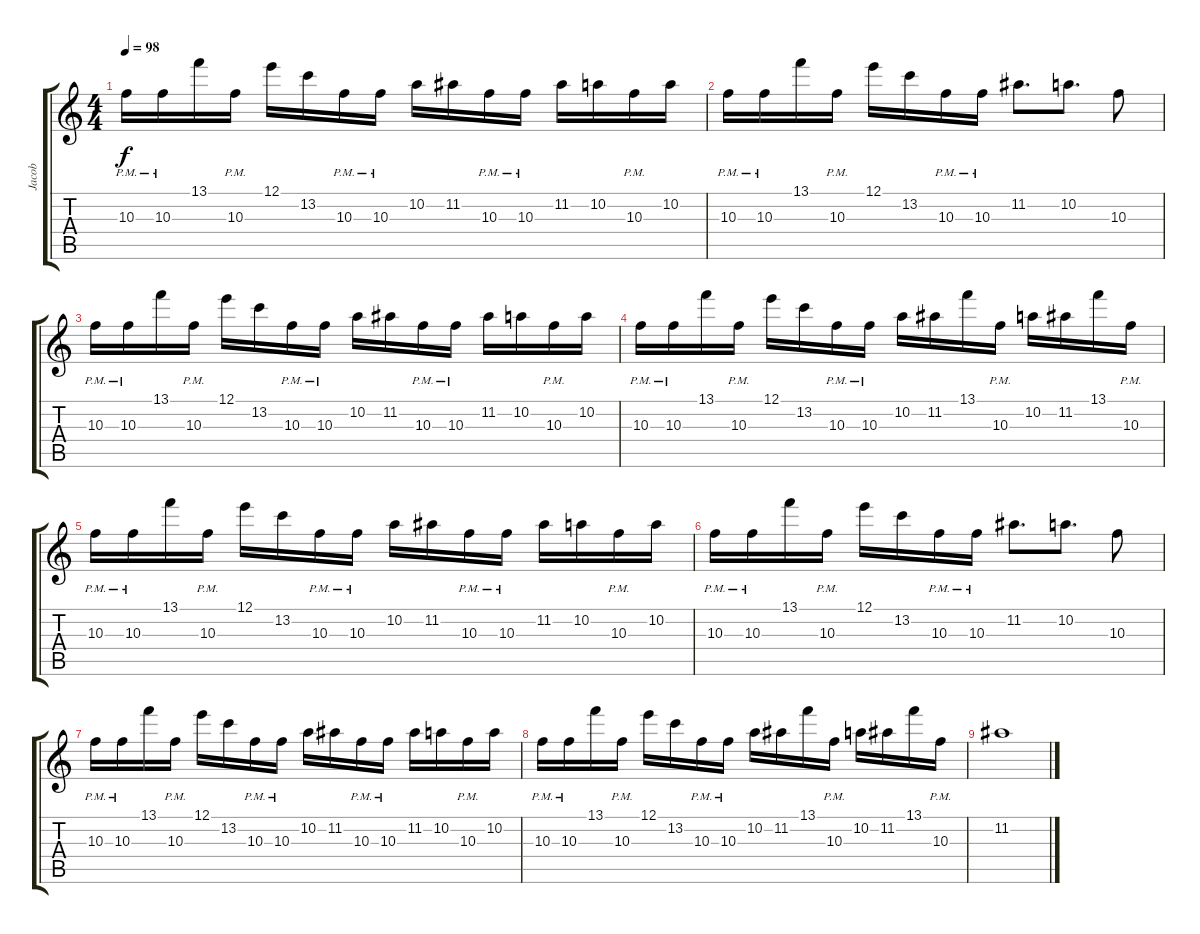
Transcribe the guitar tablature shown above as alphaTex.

\track ("Jacob" "Jacob") {instrument overdrivenguitar}
\staff {score tabs}
\tuning (E4 B3 G3 D3 A2 D2) {hide}
\ts (4 4)
\tempo 98
\clef g2
\ks c
10.3{pm}.16{dy f} 10.3{pm}.16 13.1.16 10.3{pm}.16 12.1.16 13.2.16 10.3{pm}.16 10.3{pm}.16 10.2.16 11.2.16 10.3{pm}.16 10.3{pm}.16 11.2.16 10.2.16 10.3{pm}.16 10.2.16 |
10.3{pm}.16 10.3{pm}.16 13.1.16 10.3{pm}.16 12.1.16 13.2.16 10.3{pm}.16 10.3{pm}.16 11.2.8{d} 10.2.8{d} 10.3.8 |
10.3{pm}.16 10.3{pm}.16 13.1.16 10.3{pm}.16 12.1.16 13.2.16 10.3{pm}.16 10.3{pm}.16 10.2.16 11.2.16 10.3{pm}.16 10.3{pm}.16 11.2.16 10.2.16 10.3{pm}.16 10.2.16 |
10.3{pm}.16 10.3{pm}.16 13.1.16 10.3{pm}.16 12.1.16 13.2.16 10.3{pm}.16 10.3{pm}.16 10.2.16 11.2.16 13.1.16 10.3{pm}.16 10.2.16 11.2.16 13.1.16 10.3{pm}.16 |
10.3{pm}.16 10.3{pm}.16 13.1.16 10.3{pm}.16 12.1.16 13.2.16 10.3{pm}.16 10.3{pm}.16 10.2.16 11.2.16 10.3{pm}.16 10.3{pm}.16 11.2.16 10.2.16 10.3{pm}.16 10.2.16 |
10.3{pm}.16 10.3{pm}.16 13.1.16 10.3{pm}.16 12.1.16 13.2.16 10.3{pm}.16 10.3{pm}.16 11.2.8{d} 10.2.8{d} 10.3.8 |
10.3{pm}.16 10.3{pm}.16 13.1.16 10.3{pm}.16 12.1.16 13.2.16 10.3{pm}.16 10.3{pm}.16 10.2.16 11.2.16 10.3{pm}.16 10.3{pm}.16 11.2.16 10.2.16 10.3{pm}.16 10.2.16 |
10.3{pm}.16 10.3{pm}.16 13.1.16 10.3{pm}.16 12.1.16 13.2.16 10.3{pm}.16 10.3{pm}.16 10.2.16 11.2.16 13.1.16 10.3{pm}.16 10.2.16 11.2.16 13.1.16 10.3{pm}.16 |
11.2.1{volume 16 balance 11}
